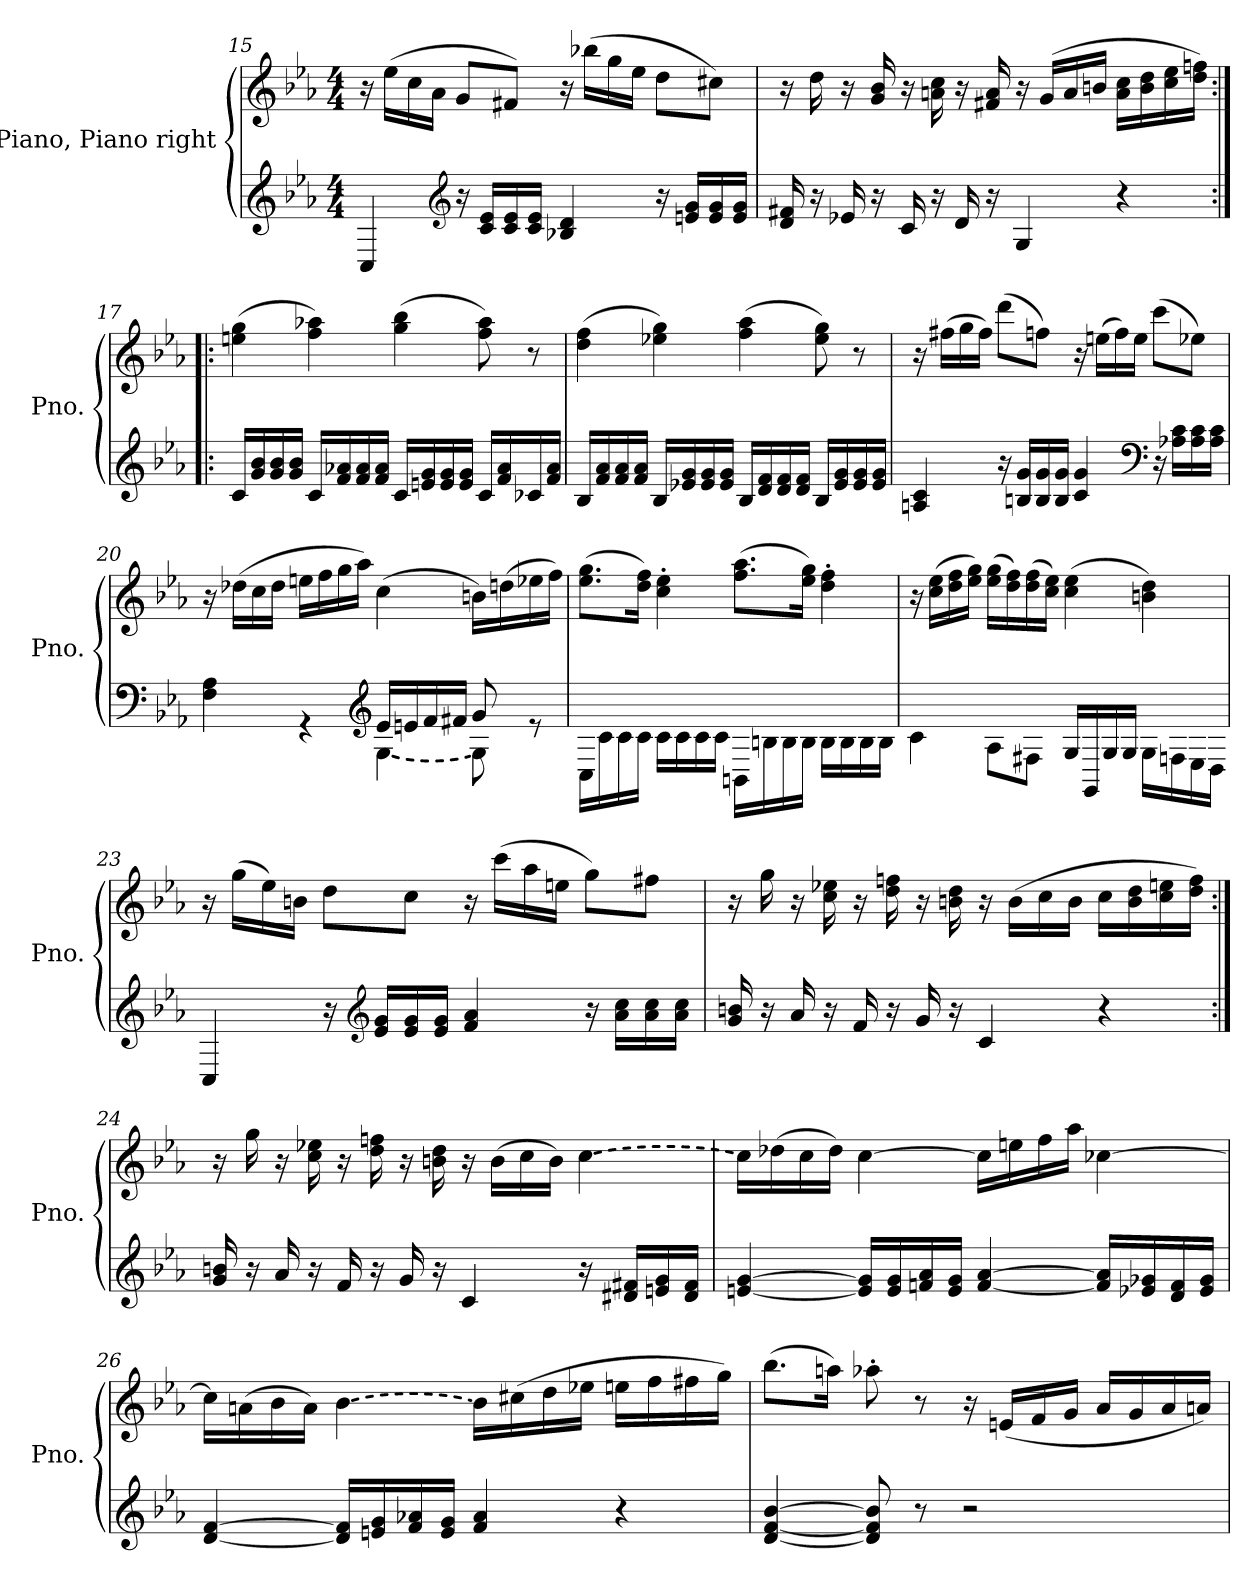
**kern	**kern
*part1	*part1
*staff2	*staff1
*I"Piano, Piano right	*
*I'Pno.	*
!!LO:LB:g=z
*clefG2	*clefG2
*k[b-e-a-]	*k[b-e-a-]
*M4/4	*M4/4
=15	=15
4C/	16r
.	(>16ee-\LL
.	16cc\
.	16a-\JJ
*clefG2	*
16r	8g/L
16c/ 16e-/LL	.
16c/ 16e-/	8f#X/J)
16c/ 16e-/JJ	.
4B-X/ 4d/	16r
.	(>16bb-X\LL
.	16gg\
.	16ee-\JJ
16r	8dd\L
16en/ 16g/LL	.
16e/ 16g/	8cc#X\J)
16e/ 16g/JJ	.
!!LO:LB:g=z
=16	=16
16d/ 16f#X/	16r
16r	16dd\
16e-X/	16r
16r	16g/ 16b-/
16c/	16r
16r	16an\ 16cc\
16d/	16r
16r	16f#X/ 16a/
4G/	16r
.	(>16g/LL
.	16a/
.	16bn/JJ
4r	16a\ 16cc\LL
.	16b\ 16dd\
.	16cc\ 16ee-\
.	16dd\ 16ffn\JJ)
=17:|!|:	=17:|!|:
16c/LL	(>4een\ 4gg\
16g/ 16b-/	.
16g/ 16b-/	.
16g/ 16b-/JJ	.
16c/LL	4ff\ 4aa-X\)
16f/ 16a-X/	.
16f/ 16a-/	.
16f/ 16a-/JJ	.
16c/LL	(>4gg\ 4bb-\
16en/ 16g/	.
16e/ 16g/	.
16e/ 16g/JJ	.
16c/LL	8ff\ 8aa-\)
16f/ 16a-/	.
16c-X/	8r
16f/ 16a-/JJ	.
!!LO:LB:g=z
=18	=18
16B-/LL	(>4dd\ 4ff\
16f/ 16a-/	.
16f/ 16a-/	.
16f/ 16a-/JJ	.
16B-/LL	4ee-X\ 4gg\)
16e-X/ 16g/	.
16e-/ 16g/	.
16e-/ 16g/JJ	.
16B-/LL	(>4ff\ 4aa-\
16d/ 16f/	.
16d/ 16f/	.
16d/ 16f/JJ	.
16B-/LL	8ee-\ 8gg\)
16e-/ 16g/	.
16e-/ 16g/	8r
16e-/ 16g/JJ	.
=19	=19
4An/ 4c/	16r
.	(>16ff#X\LL
.	16gg\
.	16ff#\JJ)
16r	(>8ddd\L
16Bn/ 16g/LL	.
16B/ 16g/	8ffn\J)
16B/ 16g/JJ	.
4c/ 4g/	16r
.	(>16een\LL
.	16ff\)
.	16ee\JJ
*clefF4	*
16r	(>8ccc\L
16A-X\ 16c\LL	.
16A-\ 16c\	8ee-X\J)
16A-\ 16c\JJ	.
!!LO:LB:g=z
=20	=20
*^	*
4F\ 4A-\	2ryy	16r
.	.	(>16dd-X\LL
.	.	16cc\
.	.	16dd-\JJ
4rGG	.	16een\LL
.	.	16ff\
.	.	16gg\
.	.	16aa-\JJ)
*clefG2	*	*
!	!LO:T:dash	!
16e-/LL	[4G\	(>4cc\
16en/	.	.
16f/	.	.
16f#X/JJ	.	.
8g/	8G\]	16bn\LL)
.	.	(>16ddn\
8re	8ryy	16ee-X\
.	.	16ff\JJ)
*v	*v	*
=21	=21
16C\LL	(>8.ee-\ 8.gg\L
16c\	.
16c\	.
16c\JJ	16dd\ 16ff\Jk)
16c\LL	4cc\' 4ee-\'
16c\	.
16c\	.
16c\JJ	.
16BBn\LL	(>8.ff\ 8.aa-\L
16Bn\	.
16B\	.
16B\JJ	16ee-\ 16gg\Jk)
16B\LL	4dd\' 4ff\'
16B\	.
16B\	.
16B\JJ	.
!!LO:PB:g=z
=22	=22
4c\	16r
.	(>16cc\ 16ee-\LL
.	16dd\ 16ff\
.	16ee-\ 16gg\JJ)
8A-\L	(>16ee-\ 16gg\LL
.	16dd\ 16ff\)
8F#X\J	(>16dd\ 16ff\
.	16cc\ 16ee-\JJ)
16G/LL	(>4cc\ 4ee-\
16GG/	.
16G/	.
16G/JJ	.
16G\LL	4bn\ 4dd\)
16Fn\	.
16E-\	.
16D\JJ	.
=23	=23
4C/	16r
.	(>16gg\LL
.	16ee-\)
.	16bn\JJ
16r	8dd\L
*clefG2	*
16e-/ 16g/LL	.
16e-/ 16g/	8cc\J
16e-/ 16g/JJ	.
4f/ 4a-/	16r
.	(>16ccc\LL
.	16aa-\
.	16een\JJ
16r	8gg\L)
16a-\ 16cc\LL	.
16a-\ 16cc\	8ff#X\J
16a-\ 16cc\JJ	.
!!LO:LB:g=z
=24	=24
16g/ 16bn/	16r
16r	16gg\
16a-/	16r
16r	16cc\ 16ee-X\
16f/	16r
16r	16dd\ 16ffn\
16g/	16r
16r	16bn\ 16dd\
4c/	16r
.	(>16b\LL
.	16cc\
.	16b\JJ
4r	16cc\LL
.	16b\ 16dd\
.	16cc\ 16een\
.	16dd\ 16ff\JJ)
=24X1:|!	=24X1:|!
16g/ 16bn/	16r
16r	16gg\
16a-/	16r
16r	16cc\ 16ee-X\
16f/	16r
16r	16dd\ 16ffn\
16g/	16r
16r	16bn\ 16dd\
4c/	16r
.	(>16b\LL
.	16cc\
.	16b\JJ)
!	!LO:T:dash
16r	[4cc\
16d#X/ 16f#X/LL	.
16en/ 16g/	.
16d#/ 16f#/JJ	.
!!LO:LB:g=z
=25	=25
[4en/ [4g/	16cc\LL]
.	(>16dd-X\
.	16cc\
.	16dd-\JJ)
16e/] 16g/]LL	[4cc\
16e/ 16g/	.
16fn/ 16a-/	.
16e/ 16g/JJ	.
[4f/ [4a-/	16cc\LL]
.	16een\
.	16ff\
.	16aa-\JJ
16f/] 16a-/]LL	[4cc-X\
16e-X/ 16g-X/	.
16d/ 16f/	.
16e-/ 16g-/JJ	.
=26	=26
[4d/ [4f/	16cc-\LL]
.	(>16an\
.	16b-\
.	16a\JJ)
!	!LO:T:dash
16d/] 16f/]LL	[4b-\
16en/ 16g/	.
16f/ 16a-X/	.
16e/ 16g/JJ	.
4f/ 4a-/	16b-\LL]
.	(>16cc#X\
.	16dd\
.	16ee-X\JJ
4r	16een\LL
.	16ff\
.	16ff#X\
.	16gg\JJ)
!!LO:LB:g=z
=27	=27
[4d/ [4f/ [4b-/	(>8.bb-\L
.	16aan\Jk)
8d/] 8f/] 8b-/]	8aa-X'\
8r	8r
2r	16r
.	(<16en/LL
.	16f/
.	16g/JJ
.	16a-/LL
.	16g/
.	16a-/
.	16an/JJ)
=	=
*-	*-
